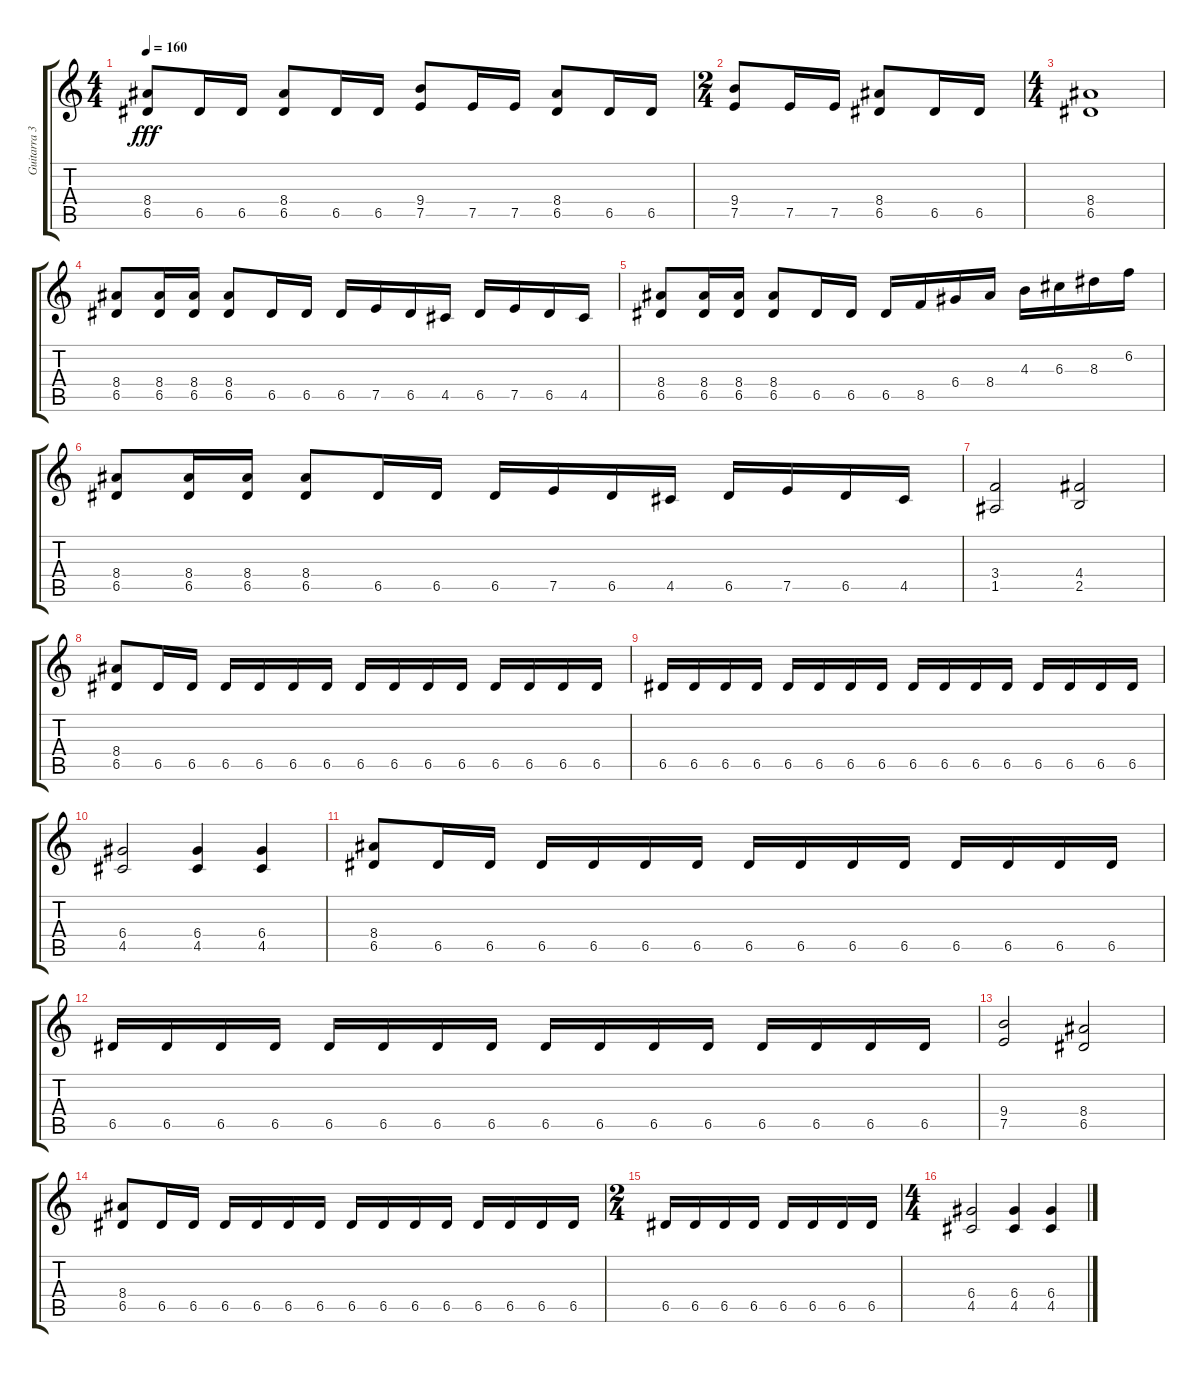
\track ("Guitarra 3" "Guitarra 3") {instrument overdrivenguitar}
\staff {score tabs}
\tuning (E4 B3 G3 D3 A2 E2) {hide}
\ts (4 4)
\tempo 160
\clef g2
\ks c
(8.4 6.5).8{dy fff} 6.5.16 6.5.16 (8.4 6.5).8 6.5.16 6.5.16 (9.4 7.5).8 7.5.16 7.5.16 (8.4 6.5).8 6.5.16 6.5.16 |
\ts (2 4)
(9.4 7.5).8 7.5.16 7.5.16 (8.4 6.5).8 6.5.16 6.5.16 |
\ts (4 4)
(8.4 6.5).1 |
(8.4 6.5).8 (8.4 6.5).16 (8.4 6.5).16 (8.4 6.5).8 6.5.16 6.5.16 6.5.16 7.5.16 6.5.16 4.5.16 6.5.16 7.5.16 6.5.16 4.5.16 |
(8.4 6.5).8 (8.4 6.5).16 (8.4 6.5).16 (8.4 6.5).8 6.5.16 6.5.16 6.5.16 8.5.16 6.4.16 8.4.16 4.3.16 6.3.16 8.3.16 6.2.16 |
(8.4 6.5).8 (8.4 6.5).16 (8.4 6.5).16 (8.4 6.5).8 6.5.16 6.5.16 6.5.16 7.5.16 6.5.16 4.5.16 6.5.16 7.5.16 6.5.16 4.5.16 |
(3.4 1.5).2 (4.4 2.5).2 |
(8.4 6.5).8 6.5.16 6.5.16 6.5.16 6.5.16 6.5.16 6.5.16 6.5.16 6.5.16 6.5.16 6.5.16 6.5.16 6.5.16 6.5.16 6.5.16 |
6.5.16 6.5.16 6.5.16 6.5.16 6.5.16 6.5.16 6.5.16 6.5.16 6.5.16 6.5.16 6.5.16 6.5.16 6.5.16 6.5.16 6.5.16 6.5.16 |
(6.4 4.5).2 (6.4 4.5).4 (6.4 4.5).4 |
(8.4 6.5).8 6.5.16 6.5.16 6.5.16 6.5.16 6.5.16 6.5.16 6.5.16 6.5.16 6.5.16 6.5.16 6.5.16 6.5.16 6.5.16 6.5.16 |
6.5.16 6.5.16 6.5.16 6.5.16 6.5.16 6.5.16 6.5.16 6.5.16 6.5.16 6.5.16 6.5.16 6.5.16 6.5.16 6.5.16 6.5.16 6.5.16 |
(9.4 7.5).2 (8.4 6.5).2 |
(8.4 6.5).8 6.5.16 6.5.16 6.5.16 6.5.16 6.5.16 6.5.16 6.5.16 6.5.16 6.5.16 6.5.16 6.5.16 6.5.16 6.5.16 6.5.16 |
\ts (2 4)
6.5.16 6.5.16 6.5.16 6.5.16 6.5.16 6.5.16 6.5.16 6.5.16 |
\ts (4 4)
(6.4 4.5).2 (6.4 4.5).4 (6.4 4.5).4
